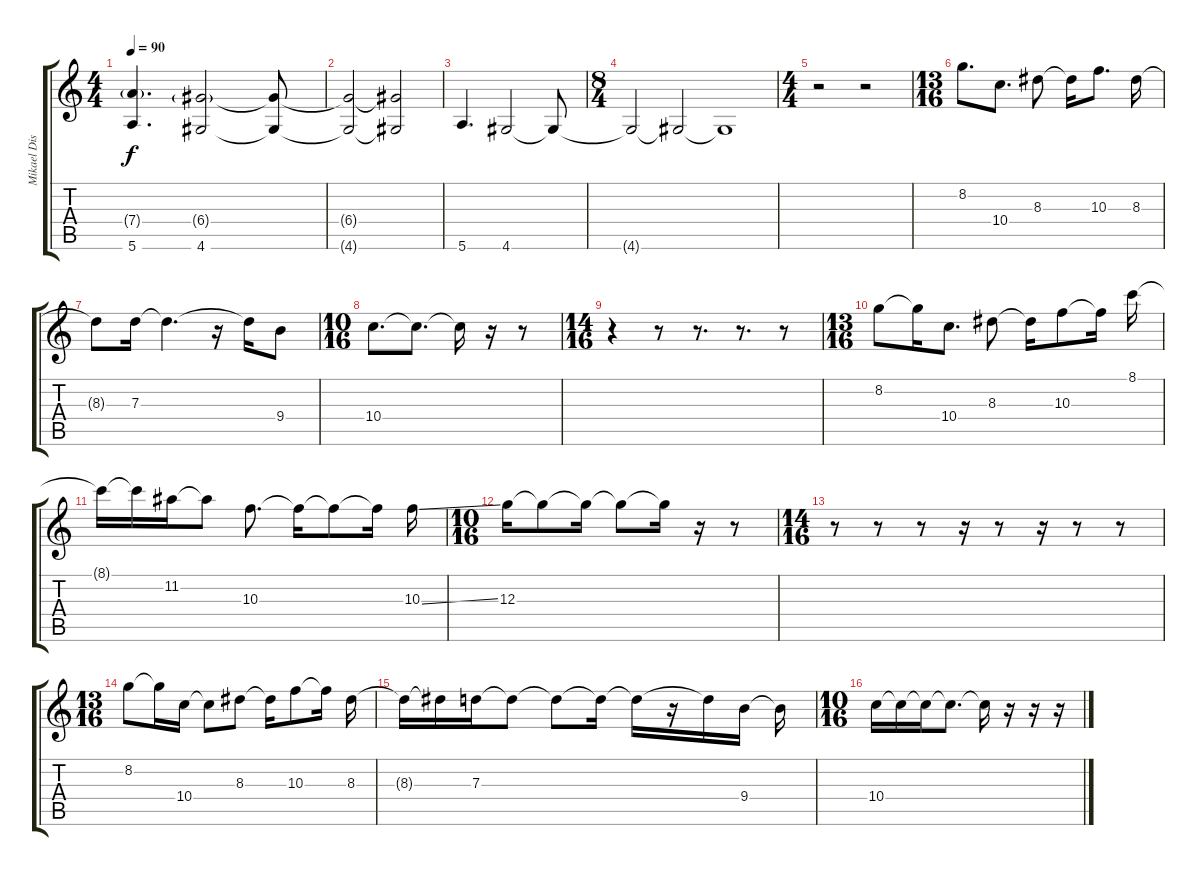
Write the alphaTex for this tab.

\track ("Mikael Distortion" "Mikael Dis") {instrument distortionguitar}
\staff {score tabs}
\tuning (E4 B3 G3 D3 A2 E2) {hide}
\ts (4 4)
\tempo 90
\clef g2
\ks c
(7.4{g} 5.6).4{d dy f} (6.4{g} 4.6).2 (6.4{t} 4.6{t}).8 |
(6.4{t} 4.6{t}).2 (6.4{t} 4.6{t}).2 |
5.6.4{d} 4.6.2 4.6{t}.8 |
\ts (8 4)
4.6{t}.2 4.6{t}.2 4.6{t}.1 |
\ts (4 4)
r.2 r.2 |
\ts (13 16)
8.2.8{d} 10.4.8{d} 8.3.8 8.3{t}.16 10.3.8{d} 8.3.16 |
8.3{t}.8 7.3.16 7.3{t}.4{d} r.16 7.3{t}.16 9.4.8 |
\ts (10 16)
10.4.8{d} 10.4{t}.8{d} 10.4{t}.16 r.16 r.8 |
\ts (14 16)
r.4 r.8 r.8{d} r.8{d} r.8 |
\ts (13 16)
8.2.8 8.2{t}.16 10.4.8{d} 8.3.8 8.3{t}.16 10.3.8 10.3{t}.16 8.1.16 |
8.1{t}.16 8.1{t}.16 11.2.16 11.2{t}.8 10.3.8{d} 10.3{t}.16 10.3{t}.8 10.3{t}.16 10.3{ss}.16 |
\ts (10 16)
12.3.16 12.3{t}.8 12.3{t}.16 12.3{t}.8 12.3{t}.16 r.16 r.8 |
\ts (14 16)
r.8 r.8 r.8 r.16 r.8 r.16 r.8 r.8 |
\ts (13 16)
8.2.8 8.2{t}.16 10.4.16 10.4{t}.8 8.3.8 8.3{t}.16 10.3.8 10.3{t}.16 8.3.16 |
8.3{t}.16 8.3{t}.16 7.3.16 7.3{t}.8 7.3{t}.8 7.3{t}.16 7.3{t}.16 r.16 7.3{t}.16 9.4.16 9.4{t}.16 |
\ts (10 16)
10.4.16 10.4{t}.16 10.4{t}.16 10.4{t}.8{d} 10.4{t}.16 r.16 r.16 r.16
